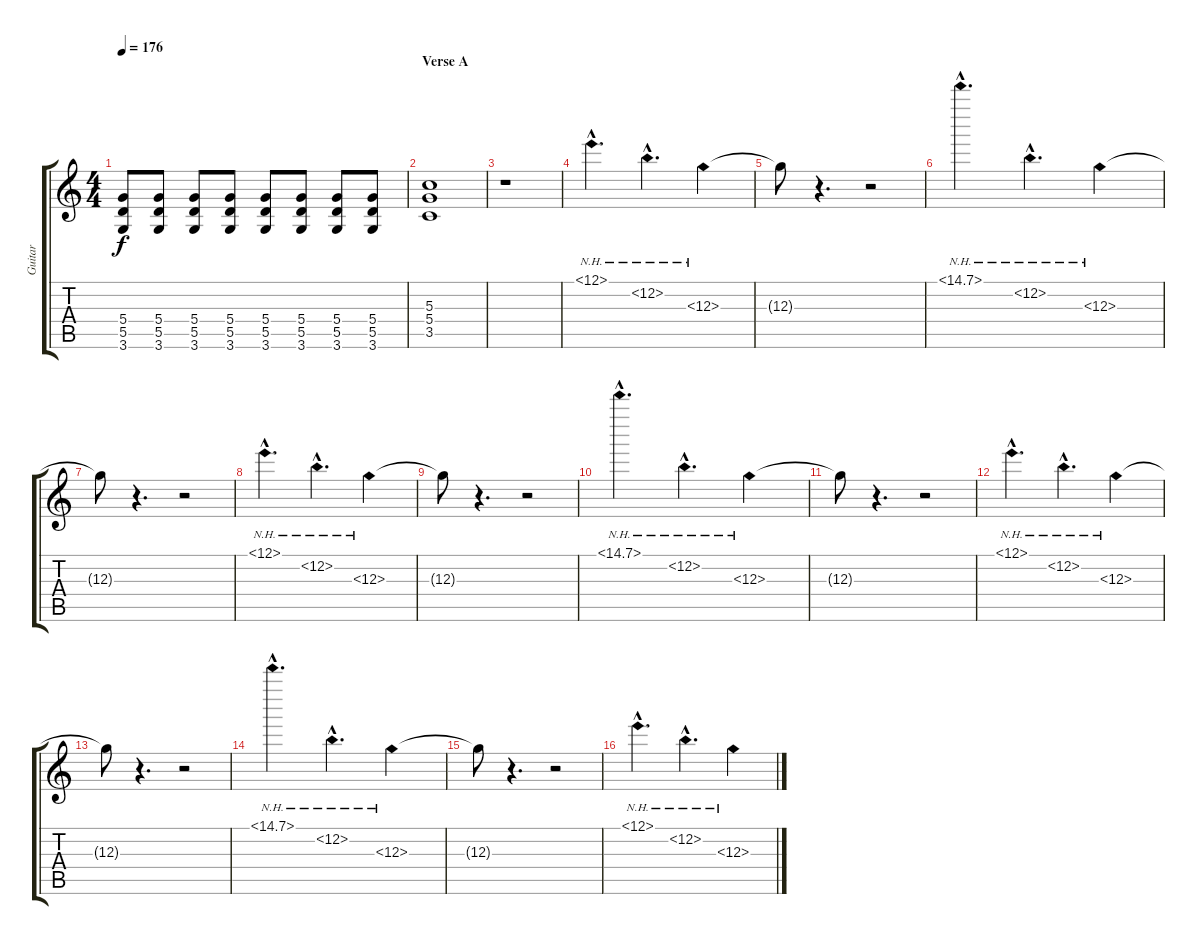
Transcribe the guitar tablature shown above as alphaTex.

\track ("Guitar" "Guitar") {instrument distortionguitar}
\staff {score tabs}
\tuning (E4 B3 G3 D3 A2 E2) {hide}
\ts (4 4)
\tempo 176
\clef g2
\ks c
(5.4 5.5 3.6).8{dy f} (5.4 5.5 3.6).8 (5.4 5.5 3.6).8 (5.4 5.5 3.6).8 (5.4 5.5 3.6).8 (5.4 5.5 3.6).8 (5.4 5.5 3.6).8 (5.4 5.5 3.6).8 |
\section ("" "Verse A")
(5.3 5.4 3.5).1{volume 0} |
r.1 |
13.1{nh hac}.4{d volume 13 instrument electricguitarjazz} 13.2{nh hac}.4{d} 12.3{nh}.4 |
12.3{t}.8 r.4{d} r.2 |
15.1{nh hac}.4{d} 13.2{nh hac}.4{d} 12.3{nh}.4 |
12.3{t}.8 r.4{d} r.2 |
13.1{nh hac}.4{d} 13.2{nh hac}.4{d} 12.3{nh}.4 |
12.3{t}.8 r.4{d} r.2 |
15.1{nh hac}.4{d} 13.2{nh hac}.4{d} 12.3{nh}.4 |
12.3{t}.8 r.4{d} r.2 |
13.1{nh hac}.4{d} 13.2{nh hac}.4{d} 12.3{nh}.4 |
12.3{t}.8 r.4{d} r.2 |
15.1{nh hac}.4{d} 13.2{nh hac}.4{d} 12.3{nh}.4 |
12.3{t}.8 r.4{d} r.2 |
13.1{nh hac}.4{d} 13.2{nh hac}.4{d} 12.3{nh}.4
